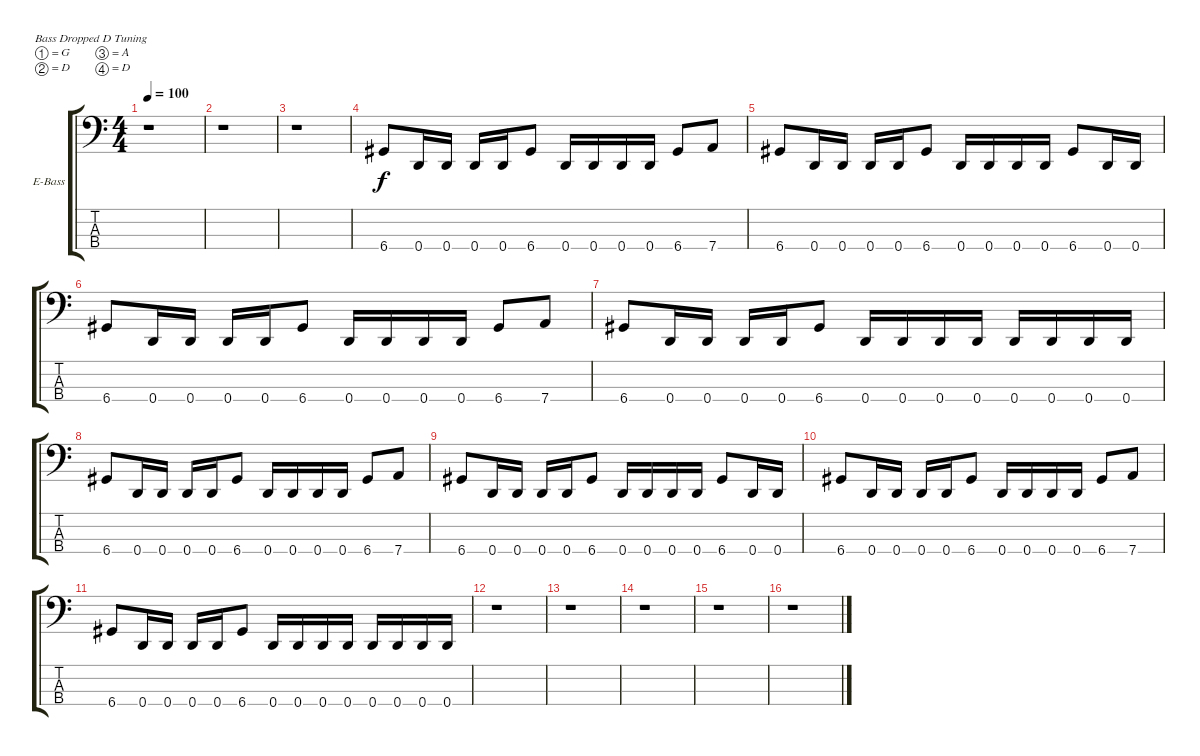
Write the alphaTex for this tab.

\bracketExtendMode groupsimilarinstruments
\firstSystemTrackNameOrientation horizontal
\otherSystemsTrackNameOrientation horizontal
\track ("Bass guitar (Oliver)" "E-Bass") {instrument electricbassfinger}
\staff {score tabs}
\tuning (G2 D2 A1 D1)
\ts (4 4)
\tempo 100
\clef f4
\ks c
r.1{dy f} |
r.1 |
r.1 |
6.4.8 0.4.16 0.4.16 0.4.16 0.4.16 6.4.8 0.4.16 0.4.16 0.4.16 0.4.16 6.4.8 7.4.8 |
6.4.8 0.4.16 0.4.16 0.4.16 0.4.16 6.4.8 0.4.16 0.4.16 0.4.16 0.4.16 6.4.8 0.4.16 0.4.16 |
6.4.8 0.4.16 0.4.16 0.4.16 0.4.16 6.4.8 0.4.16 0.4.16 0.4.16 0.4.16 6.4.8 7.4.8 |
6.4.8 0.4.16 0.4.16 0.4.16 0.4.16 6.4.8 0.4.16 0.4.16 0.4.16 0.4.16 0.4.16 0.4.16 0.4.16 0.4.16 |
6.4.8 0.4.16 0.4.16 0.4.16 0.4.16 6.4.8 0.4.16 0.4.16 0.4.16 0.4.16 6.4.8 7.4.8 |
6.4.8 0.4.16 0.4.16 0.4.16 0.4.16 6.4.8 0.4.16 0.4.16 0.4.16 0.4.16 6.4.8 0.4.16 0.4.16 |
6.4.8 0.4.16 0.4.16 0.4.16 0.4.16 6.4.8 0.4.16 0.4.16 0.4.16 0.4.16 6.4.8 7.4.8 |
6.4.8 0.4.16 0.4.16 0.4.16 0.4.16 6.4.8 0.4.16 0.4.16 0.4.16 0.4.16 0.4.16 0.4.16 0.4.16 0.4.16 |
r.1 |
r.1 |
r.1 |
r.1 |
r.1
